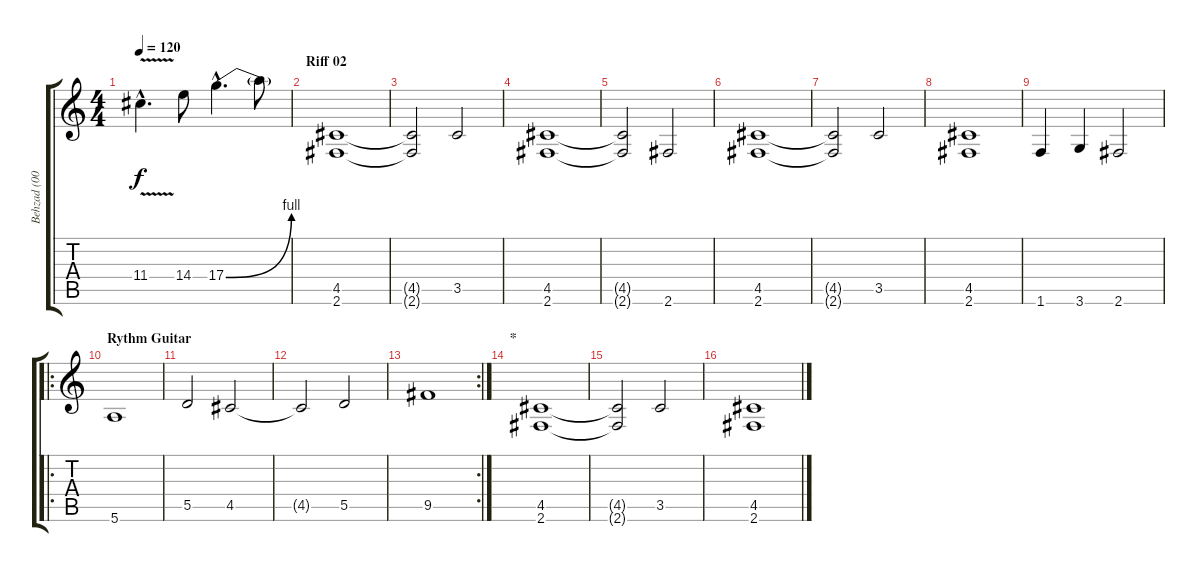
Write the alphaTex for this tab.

\track ("Behzad (002)" "Behzad (00") {instrument distortionguitar}
\staff {score tabs}
\tuning (E4 B3 G3 D3 A2 E2) {hide}
\ts (4 4)
\tempo 120
\clef g2
\ks c
11.4{v hac}.4{d dy f} 14.4.8 17.4{be (bend 0 0 60 4) hac}.4{d} 17.4{t}.8 |
\section ("" "Riff 02")
(4.5 2.6).1 |
(4.5{t} 2.6{t}).2 3.5.2 |
(4.5 2.6).1 |
(4.5{t} 2.6{t}).2 2.6.2 |
(4.5 2.6).1 |
(4.5{t} 2.6{t}).2 3.5.2 |
(4.5 2.6).1 |
1.6.4 3.6.4 2.6.2 |
\ro
\section ("" "Rythm Guitar")
5.6.1 |
5.5.2 4.5.2 |
4.5{t}.2 5.5.2 |
\rc 2
9.5.1 |
\section ("" "*")
(4.5 2.6).1 |
(4.5{t} 2.6{t}).2 3.5.2 |
(4.5 2.6).1
